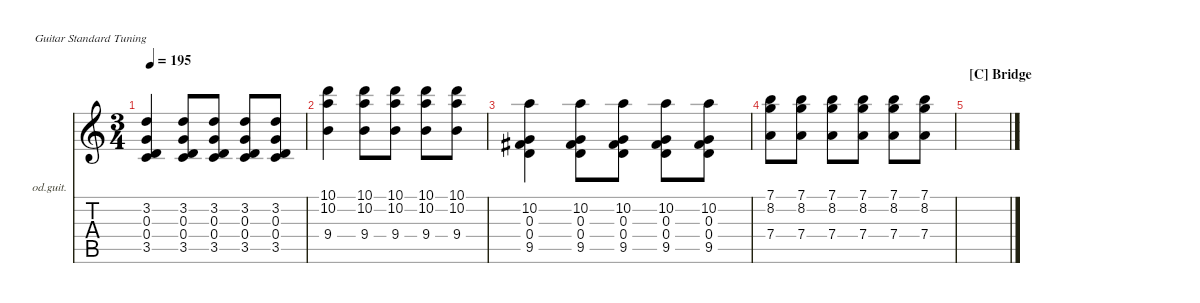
\hideDynamics
\bracketExtendMode nobrackets
\firstSystemTrackNameOrientation horizontal
\track ("Backing Guitar" "od.guit.") {instrument overdrivenguitar}
\staff {score tabs}
\tuning (E4 B3 G3 D3 A2 E2)
\ts (3 4)
\tempo 195
\clef g2
\ks aminor
(3.5 3.2 0.4 0.3).4{dy mf beam Up} (3.2 3.5 0.4 0.3).8{beam Up} (3.2 3.5 0.4 0.3).8{beam Up} (3.2 3.5 0.4 0.3).8{beam Up} (3.2 3.5 0.4 0.3).8{beam Up} |
(10.1 10.2 9.4).4{beam Down} (10.1 10.2 9.4).8{beam Down} (10.1 10.2 9.4).8{beam Down} (10.1 10.2 9.4).8{beam Down} (10.1 10.2 9.4).8{beam Down} |
(9.5{acc #} 10.2 0.3 0.4).4{beam Down} (9.5{acc #} 10.2 0.3 0.4).8{beam Down} (9.5{acc #} 10.2 0.3 0.4).8{beam Down} (9.5{acc #} 10.2 0.3 0.4).8{beam Down} (9.5{acc #} 10.2 0.3 0.4).8{beam Down} |
(7.4 8.2 7.1).8{beam Down} (7.4 8.2 7.1).8{beam Down} (7.4 8.2 7.1).8{beam Down} (7.4 8.2 7.1).8{beam Down} (7.4 8.2 7.1).8{beam Down} (7.1 8.2 7.4).8{beam Down} |
\section ("C" "Bridge")
